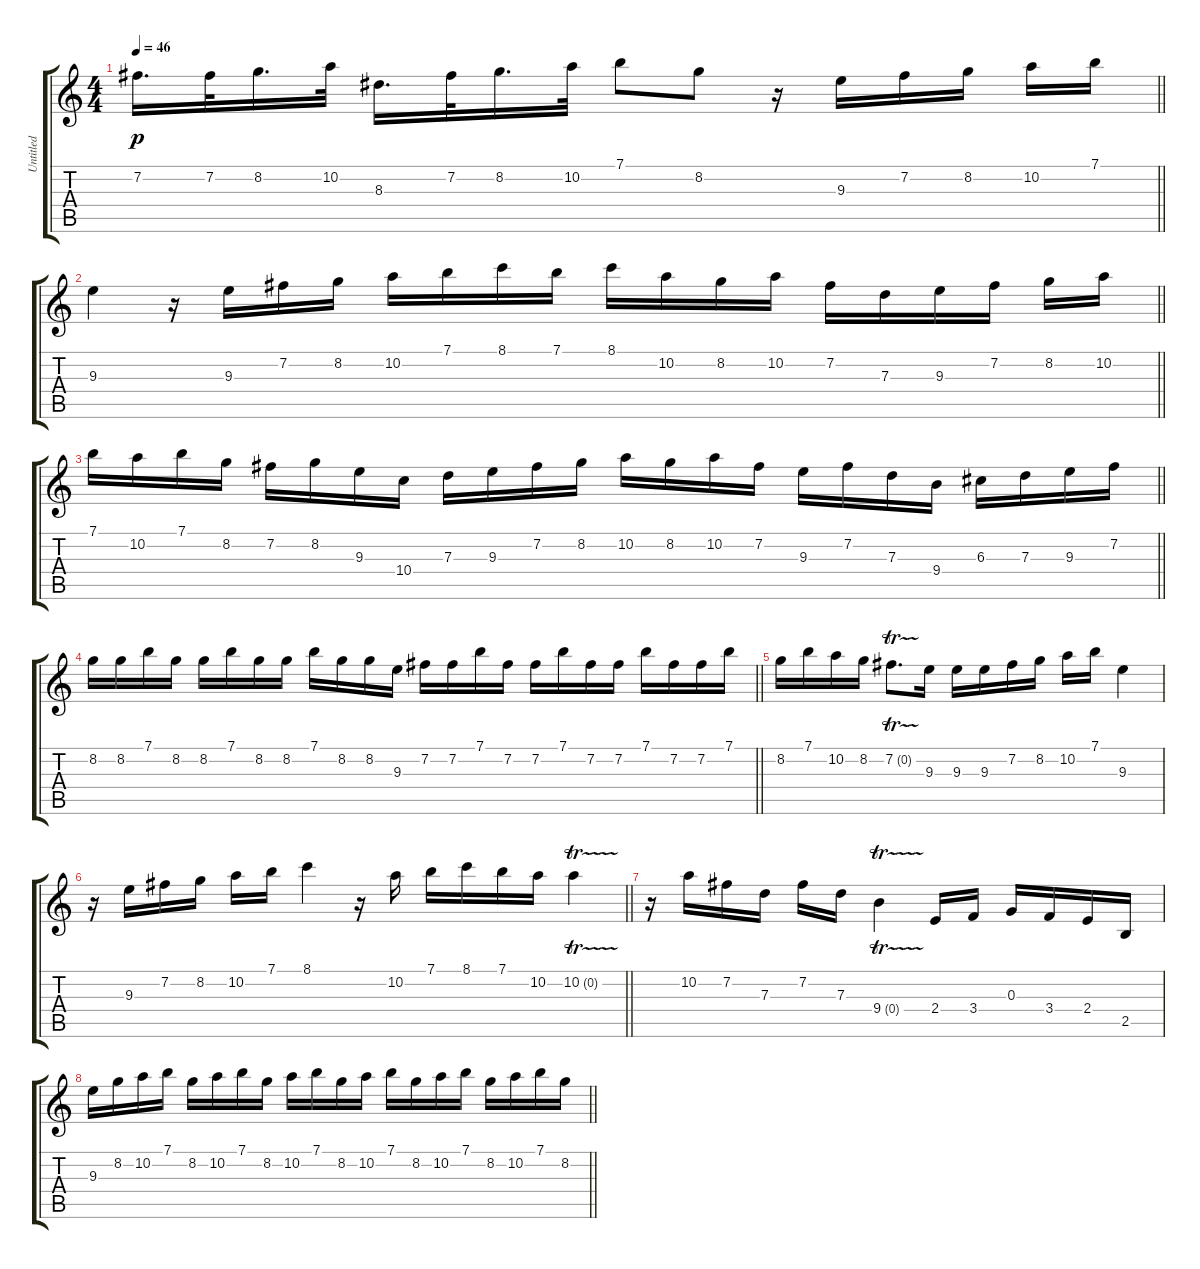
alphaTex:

\track ("Untitled" "Untitled") {instrument acousticguitarnylon}
\staff {score tabs}
\tuning (E4 B3 G3 D3 A2 E2) {hide}
\ts (4 4)
\tempo 46
\clef g2
\barLineRight lightlight
\ks c
7.2.16{d dy p} 7.2.32 8.2.16{d} 10.2.32 8.3.16{d} 7.2.32 8.2.16{d} 10.2.32 7.1.8 8.2.8 r.16 9.3.16 7.2.16 8.2.16 10.2.16 7.1.16 |
\barLineRight lightlight
9.3.4 r.16 9.3.16 7.2.16 8.2.16 10.2.16 7.1.16 8.1.16 7.1.16 8.1.16 10.2.16 8.2.16 10.2.16 7.2.16 7.3.16 9.3.16 7.2.16 8.2.16 10.2.16 |
\barLineRight lightlight
7.1.16 10.2.16 7.1.16 8.2.16 7.2.16 8.2.16 9.3.16 10.4.16 7.3.16 9.3.16 7.2.16 8.2.16 10.2.16 8.2.16 10.2.16 7.2.16 9.3.16 7.2.16 7.3.16 9.4.16 6.3.16 7.3.16 9.3.16 7.2.16 |
\barLineRight lightlight
8.2.16 8.2.16 7.1.16 8.2.16 8.2.16 7.1.16 8.2.16 8.2.16 7.1.16 8.2.16 8.2.16 9.3.16 7.2.16 7.2.16 7.1.16 7.2.16 7.2.16 7.1.16 7.2.16 7.2.16 7.1.16 7.2.16 7.2.16 7.1.16 |
8.2.16 7.1.16 10.2.16 8.2.16 7.2{tr (0 32)}.8{d} 9.3.16 9.3.16 9.3.16 7.2.16 8.2.16 10.2.16 7.1.16 9.3.4 |
\barLineRight lightlight
r.16 9.3.16 7.2.16 8.2.16 10.2.16 7.1.16 8.1.4 r.16 10.2.16 7.1.16 8.1.16 7.1.16 10.2.16 10.2{tr (0 32)}.4 |
r.16 10.2.16 7.2.16 7.3.16 7.2.16 7.3.16 9.4{tr (0 32)}.4 2.4.16 3.4.16 0.3.16 3.4.16 2.4.16 2.5.16 |
\barLineRight lightlight
9.3.16 8.2.16 10.2.16 7.1.16 8.2.16 10.2.16 7.1.16 8.2.16 10.2.16 7.1.16 8.2.16 10.2.16 7.1.16 8.2.16 10.2.16 7.1.16 8.2.16 10.2.16 7.1.16 8.2.16
